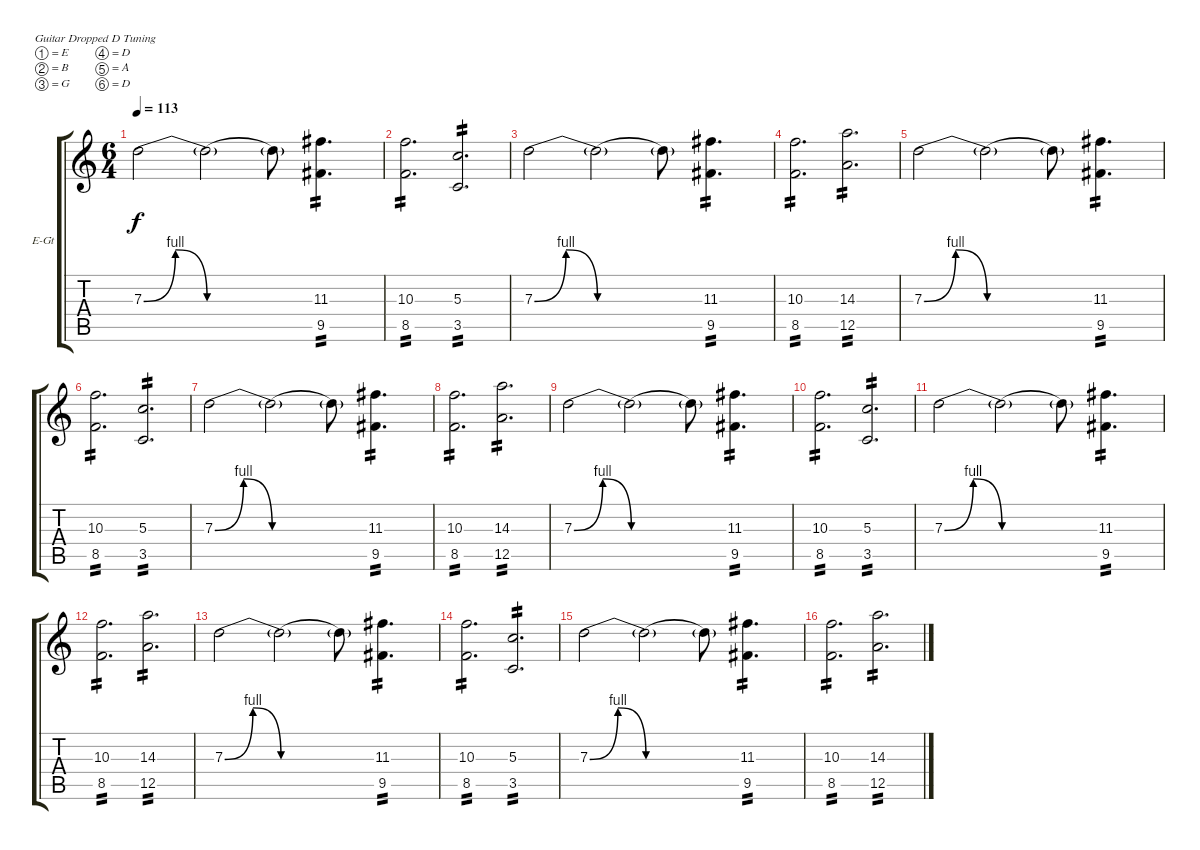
\bracketExtendMode groupsimilarinstruments
\firstSystemTrackNameOrientation horizontal
\otherSystemsTrackNameOrientation horizontal
\track ("Guitar" "E-Gt") {instrument overdrivenguitar}
\staff {score tabs}
\tuning (E4 B3 G3 D3 A2 D2)
\ts (6 4)
\tempo 113
\clef g2
\ks c
7.3{be (bendrelease 0 0 30 4 30 4 60 0)}.2{dy f} 7.3{be (hold 0 0 60 0) t}.2 7.3{be (hold 0 0 60 0) t}.8 (11.3 9.5).4{d tp 2} |
(10.3 8.5).2{d tp 2} (5.3 3.5).2{d tp 2} |
7.3{be (bendrelease 0 0 30 4 30 4 60 0)}.2 7.3{be (hold 0 0 60 0) t}.2 7.3{be (hold 0 0 60 0) t}.8 (11.3 9.5).4{d tp 2} |
(10.3 8.5).2{d tp 2} (14.3 12.5).2{d tp 2} |
7.3{be (bendrelease 0 0 30 4 30 4 60 0)}.2 7.3{be (hold 0 0 60 0) t}.2 7.3{be (hold 0 0 60 0) t}.8 (11.3 9.5).4{d tp 2} |
(10.3 8.5).2{d tp 2} (5.3 3.5).2{d tp 2} |
7.3{be (bendrelease 0 0 30 4 30 4 60 0)}.2 7.3{be (hold 0 0 60 0) t}.2 7.3{be (hold 0 0 60 0) t}.8 (11.3 9.5).4{d tp 2} |
(10.3 8.5).2{d tp 2} (14.3 12.5).2{d tp 2} |
7.3{be (bendrelease 0 0 30 4 30 4 60 0)}.2 7.3{be (hold 0 0 60 0) t}.2 7.3{be (hold 0 0 60 0) t}.8 (11.3 9.5).4{d tp 2} |
(10.3 8.5).2{d tp 2} (5.3 3.5).2{d tp 2} |
7.3{be (bendrelease 0 0 30 4 30 4 60 0)}.2 7.3{be (hold 0 0 60 0) t}.2 7.3{be (hold 0 0 60 0) t}.8 (11.3 9.5).4{d tp 2} |
(10.3 8.5).2{d tp 2} (14.3 12.5).2{d tp 2} |
7.3{be (bendrelease 0 0 30 4 30 4 60 0)}.2 7.3{be (hold 0 0 60 0) t}.2 7.3{be (hold 0 0 60 0) t}.8 (11.3 9.5).4{d tp 2} |
(10.3 8.5).2{d tp 2} (5.3 3.5).2{d tp 2} |
7.3{be (bendrelease 0 0 30 4 30 4 60 0)}.2 7.3{be (hold 0 0 60 0) t}.2 7.3{be (hold 0 0 60 0) t}.8 (11.3 9.5).4{d tp 2} |
(10.3 8.5).2{d tp 2} (14.3 12.5).2{d tp 2}
